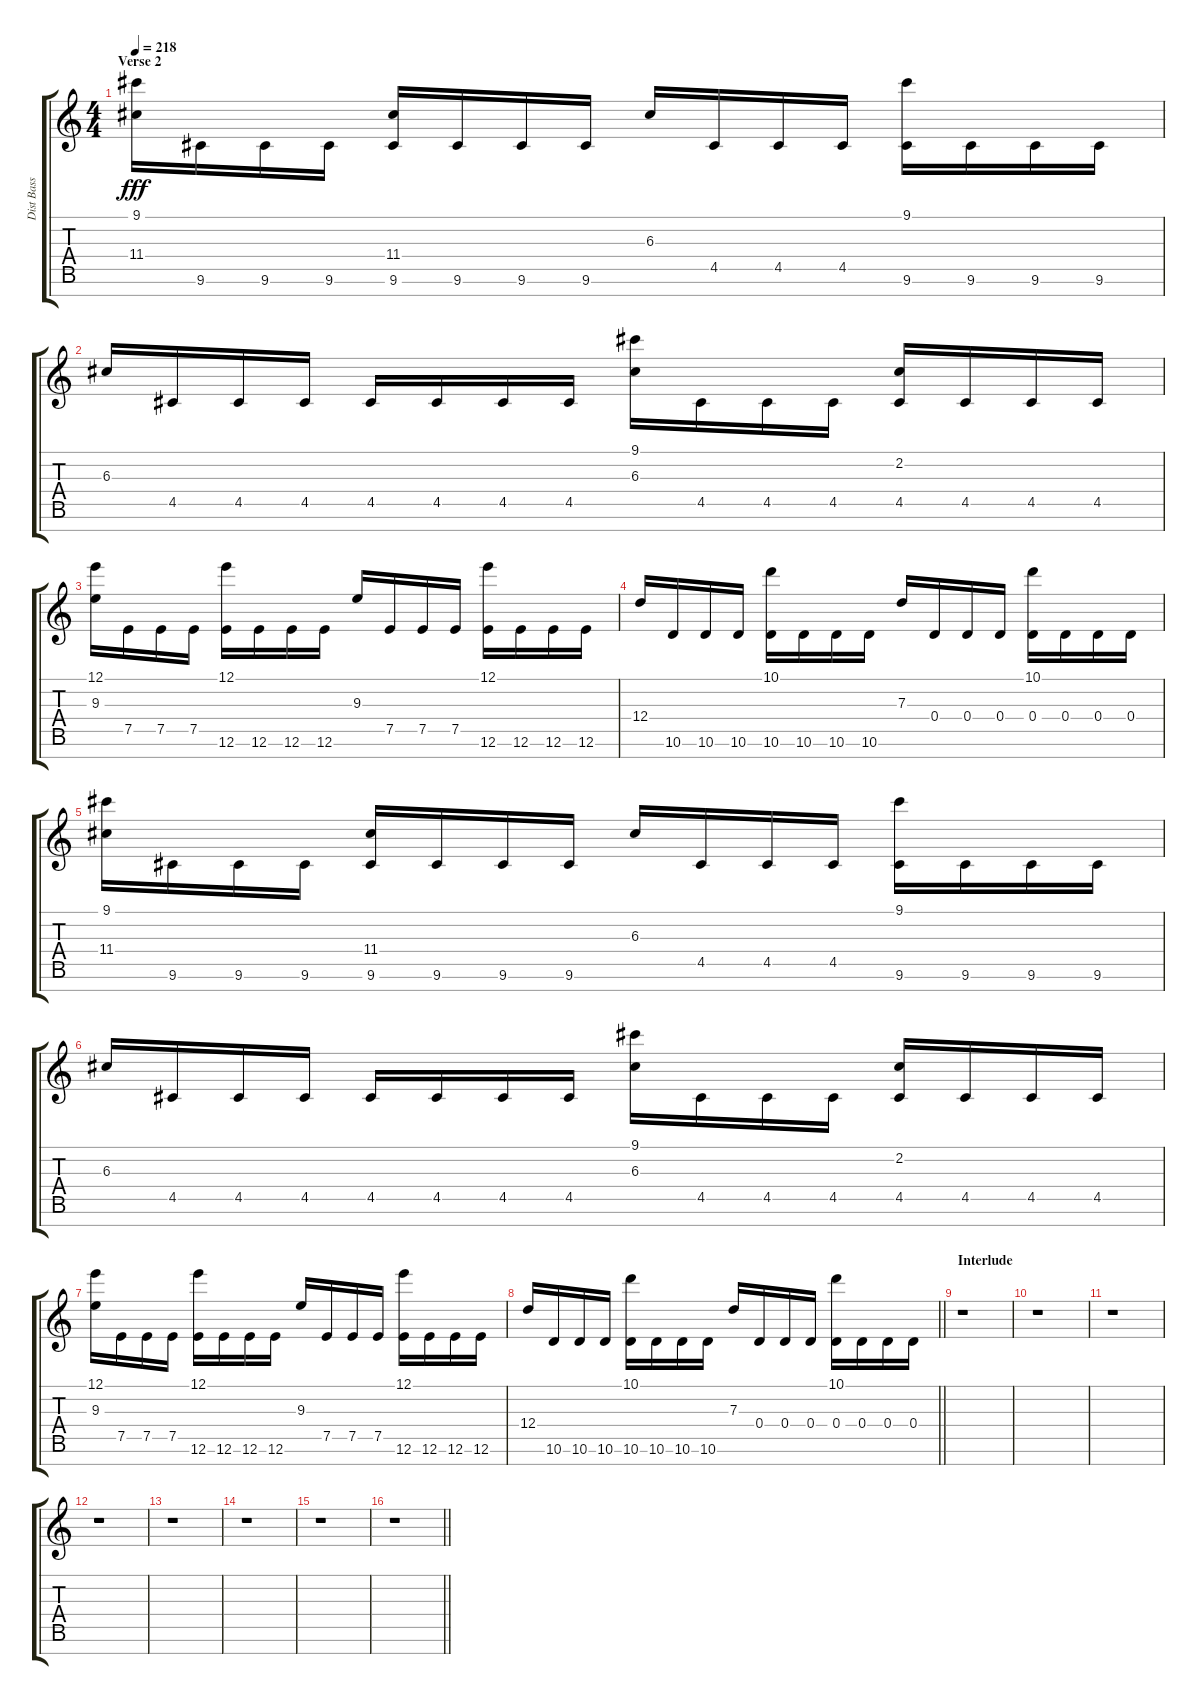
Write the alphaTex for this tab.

\track ("Dist Bass" "Dist Bass") {instrument synthbass2}
\staff {score tabs}
\tuning (E4 B3 G3 D3 A2 E2 B1) {hide}
\ts (4 4)
\section ("" "Verse 2")
\tempo 218
\clef g2
\ks c
(9.1 11.4).16{dy fff} 9.6.16 9.6.16 9.6.16 (11.4 9.6).16 9.6.16 9.6.16 9.6.16 6.3.16 4.5.16 4.5.16 4.5.16 (9.1 9.6).16 9.6.16 9.6.16 9.6.16 |
6.3.16 4.5.16 4.5.16 4.5.16 4.5.16 4.5.16 4.5.16 4.5.16 (9.1 6.3).16 4.5.16 4.5.16 4.5.16 (2.2 4.5).16 4.5.16 4.5.16 4.5.16 |
(12.1 9.3).16 7.5.16 7.5.16 7.5.16 (12.1 12.6).16 12.6.16 12.6.16 12.6.16 9.3.16 7.5.16 7.5.16 7.5.16 (12.1 12.6).16 12.6.16 12.6.16 12.6.16 |
12.4.16 10.6.16 10.6.16 10.6.16 (10.1 10.6).16 10.6.16 10.6.16 10.6.16 7.3.16 0.4.16 0.4.16 0.4.16 (10.1 0.4).16 0.4.16 0.4.16 0.4.16 |
(9.1 11.4).16 9.6.16 9.6.16 9.6.16 (11.4 9.6).16 9.6.16 9.6.16 9.6.16 6.3.16 4.5.16 4.5.16 4.5.16 (9.1 9.6).16 9.6.16 9.6.16 9.6.16 |
6.3.16 4.5.16 4.5.16 4.5.16 4.5.16 4.5.16 4.5.16 4.5.16 (9.1 6.3).16 4.5.16 4.5.16 4.5.16 (2.2 4.5).16 4.5.16 4.5.16 4.5.16 |
(12.1 9.3).16 7.5.16 7.5.16 7.5.16 (12.1 12.6).16 12.6.16 12.6.16 12.6.16 9.3.16 7.5.16 7.5.16 7.5.16 (12.1 12.6).16 12.6.16 12.6.16 12.6.16 |
\barLineRight lightlight
12.4.16 10.6.16 10.6.16 10.6.16 (10.1 10.6).16 10.6.16 10.6.16 10.6.16 7.3.16 0.4.16 0.4.16 0.4.16 (10.1 0.4).16 0.4.16 0.4.16 0.4.16 |
\section ("" "Interlude")
r.1 |
r.1 |
r.1 |
r.1 |
r.1 |
r.1 |
r.1 |
\barLineRight lightlight
r.1
